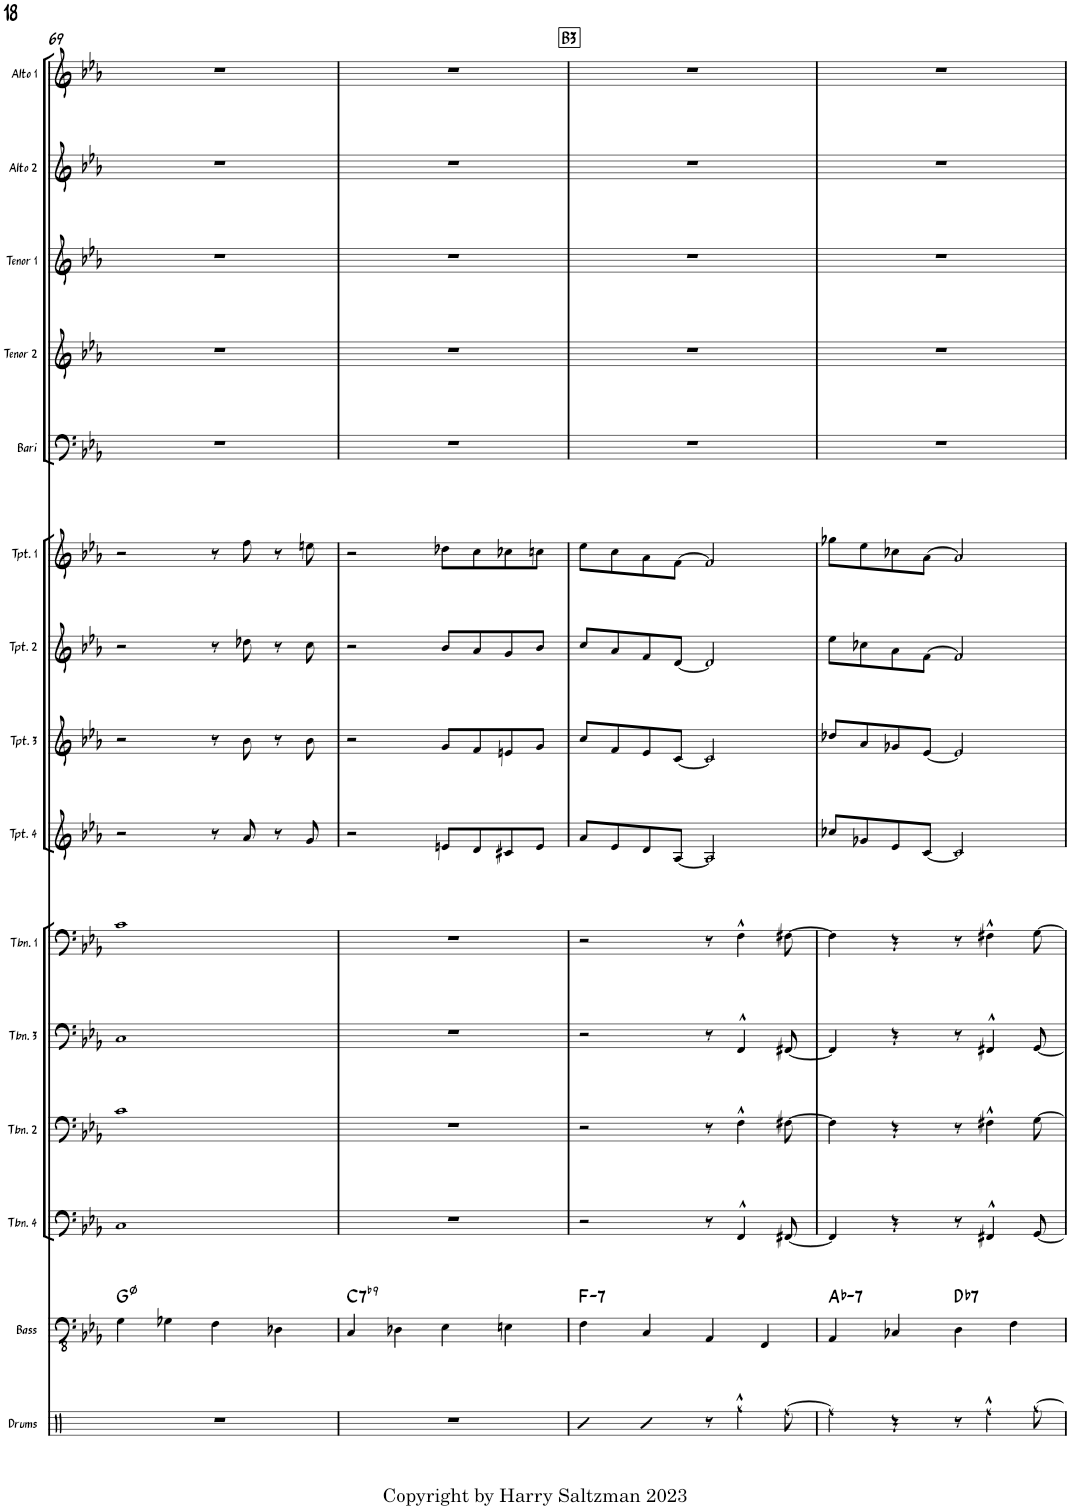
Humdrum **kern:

**kern	**kern	**harte	**kern	**kern	**harte	**kern	**harte	**kern	**kern	**kern	**kern	**kern	**kern	**kern	**kern	**kern	**kern	**kern	**kern	**kern
*part17	*part16	*part16	*part15	*part15	*part15	*part14	*part14	*part13	*part12	*part11	*part10	*part9	*part8	*part7	*part6	*part5	*part4	*part3	*part2	*part1
*staff18	*staff17	*	*staff16	*staff15	*	*staff14	*	*staff13	*staff12	*staff11	*staff10	*staff9	*staff8	*staff7	*staff6	*staff5	*staff4	*staff3	*staff2	*staff1
*I"Drums	*I"Bass	*	*I"Piano	*	*	*I"Guitar / Keys	*	*I"Trombone 4	*I"Trombone 2	*I"Trombone 3	*I"Trombone 1	*I"Trumpet 4	*I"Trumpet 3	*I"Trumpet 2	*I"Trumpet 1	*I"Bari Sax	*I"Tenor Sax 2	*I"Tenor Sax 1	*I"Alto Sax 2	*I"Alto Sax 1
*I'Drums	*I'Bass	*	*I'Pno.	*	*	*I'Git / key	*	*I'Tbn. 4	*I'Tbn. 2	*I'Tbn. 3	*I'Tbn. 1	*I'Tpt. 4	*I'Tpt. 3	*I'Tpt. 2	*I'Tpt. 1	*I'Bari	*I'Tenor 2	*I'Tenor 1	*I'Alto 2	*I'Alto 1
!!LO:PB:g=z
*clefX	*clefFv4	*	*clefF4	*clefG2	*	*clefGv2	*	*clefF4	*clefF4	*clefF4	*clefF4	*clefG2	*clefG2	*clefG2	*clefG2	*clefF4	*clefG2	*clefG2	*clefG2	*clefG2
*	*	*	*	*	*	*	*	*	*	*	*	*Trd1c2	*Trd1c2	*Trd1c2	*Trd1c2	*Trd12c21	*Trd8c14	*Trd8c14	*Trd5c9	*Trd5c9
*k[]	*k[b-e-a-]	*	*k[b-e-a-]	*k[b-e-a-]	*	*k[b-e-a-]	*	*k[b-e-a-]	*k[b-e-a-]	*k[b-e-a-]	*k[b-e-a-]	*k[b-e-a-]	*k[b-e-a-]	*k[b-e-a-]	*k[b-e-a-]	*k[b-e-a-]	*k[b-e-a-]	*k[b-e-a-]	*k[b-e-a-]	*k[b-e-a-]
*M4/4	*M4/4	*	*M4/4	*M4/4	*	*M4/4	*	*M4/4	*M4/4	*M4/4	*M4/4	*M4/4	*M4/4	*M4/4	*M4/4	*M4/4	*M4/4	*M4/4	*M4/4	*M4/4
=69	=69	=69	=69	=69	=69	=69	=69	=69	=69	=69	=69	=69	=69	=69	=69	=69	=69	=69	=69	=69
1r	4GG\	G:hdim7	4Dn	4b-	G:hdim7	4Dn	G:hdim7	1C	1c	1C	1c	2r	2r	2r	2r	1r	1r	1r	1r	1r
.	4GG-X\	.	4D	4b-	.	4D	.	.	.	.	.	.	.	.	.	.	.	.	.	.
.	4FF\	.	4D	4b-	.	4D	.	.	.	.	.	8r	8r	8r	8r	.	.	.	.	.
.	.	.	.	.	.	.	.	.	.	.	.	8a-/	8b-\	8dd-X\	8ff\	.	.	.	.	.
.	4DD-X\	.	4D	4b-	.	4D	.	.	.	.	.	8r	8r	8r	8r	.	.	.	.	.
.	.	.	.	.	.	.	.	.	.	.	.	8g/	8b-\	8cc\	8een\	.	.	.	.	.
=70	=70	=70	=70	=70	=70	=70	=70	=70	=70	=70	=70	=70	=70	=70	=70	=70	=70	=70	=70	=70
!	!	!LO:H:kt=7	!	!	!LO:H:kt=7	!	!LO:H:kt=7	!	!	!	!	!	!	!	!	!	!	!	!	!
1r	4CC/	C:7(b9)	4Dn	4b-	C:7(b9)	4Dn	C:7(b9)	1r	1r	1r	1r	2r	2r	2r	2r	1r	1r	1r	1r	1r
.	4DD-X\	.	4D	4b-	.	4D	.	.	.	.	.	.	.	.	.	.	.	.	.	.
.	4EE-\	.	4D	4b-	.	4D	.	.	.	.	.	8en/L	8g/L	8b-/L	8dd-X\L	.	.	.	.	.
.	.	.	.	.	.	.	.	.	.	.	.	8d/	8f/	8a-/	8cc\	.	.	.	.	.
.	4EEn\	.	4D	4b-	.	4D	.	.	.	.	.	8c#X/	8en/	8g/	8cc-X\	.	.	.	.	.
.	.	.	.	.	.	.	.	.	.	.	.	8e/J	8g/J	8b-/J	8ccn\J	.	.	.	.	.
!!LO:REH:place=s1:a:B:rj:fs=14:t=B3
=71	=71	=71	=71	=71	=71	=71	=71	=71	=71	=71	=71	=71	=71	=71	=71	=71	=71	=71	=71	=71
!	!	!LO:H:kt=7	!	!	!LO:H:kt=7	!	!LO:H:kt=7	!	!	!	!	!	!	!	!	!	!	!	!	!
4R	4FF\	F:min7	4D	4b-	F:min7	4CCCCC	F:min7	2r	2r	2r	2r	8a-/L	8cc/L	8cc/L	8ee-\L	1r	1r	1r	1r	1r
.	.	.	.	.	.	.	.	.	.	.	.	8e-/	8f/	8a-/	8cc\	.	.	.	.	.
4R	4CC/	.	4D	4b-	.	4CCCCC	.	.	.	.	.	8d/	8e-/	8f/	8a-\	.	.	.	.	.
.	.	.	.	.	.	.	.	.	.	.	.	[8A-/J	[8c/J	[8d/J	[8f\J	.	.	.	.	.
8r	4AAA-/	.	4D	4b-	.	8r	.	8r	8r	8r	8r	2A-/]	2c/]	2d/]	2f/]	.	.	.	.	.
4Rgg^^\	.	.	.	.	.	4g^^	.	4FF^^/	4F^^\	4FF^^/	4F^^\	.	.	.	.	.	.	.	.	.
.	4FFF/	.	4D	4b-	.	.	.	.	.	.	.	.	.	.	.	.	.	.	.	.
[8Rff\	.	.	.	.	.	[8g	.	[8FF#X/	[8F#X\	[8FF#X/	[8F#X\	.	.	.	.	.	.	.	.	.
=72	=72	=72	=72	=72	=72	=72	=72	=72	=72	=72	=72	=72	=72	=72	=72	=72	=72	=72	=72	=72
!	!	!LO:H:kt=7	!	!	!LO:H:kt=7	!	!LO:H:kt=7	!	!	!	!	!	!	!	!	!	!	!	!	!
4Rff\]	4AAA-/	Ab:min7	4D	4b-	Ab:min7	4gn]	Ab:min7	4FF#/]	4F#\]	4FF#/]	4F#\]	8cc-X/L	8dd-X/L	8ee-\L	8gg-X\L	1r	1r	1r	1r	1r
.	.	.	.	.	.	.	.	.	.	.	.	8g-X/	8a-/	8cc-X\	8ee-\	.	.	.	.	.
4r	4CC-X/	.	4D	4b-	.	4r	.	4r	4r	4r	4r	8e-/	8g-X/	8a-\	8cc-X\	.	.	.	.	.
.	.	.	.	.	.	.	.	.	.	.	.	[8c/J	[8e-/J	[8f\J	[8a-\J	.	.	.	.	.
!	!	!LO:H:kt=7	!	!	!LO:H:kt=7	!	!LO:H:kt=7	!	!	!	!	!	!	!	!	!	!	!	!	!
8r	4DD\	Db:7	4Dn	4b-	Db:7	8r	Db:7	8r	8r	8r	8r	2c/]	2e-/]	2f/]	2a-/]	.	.	.	.	.
4Rff^^\	.	.	.	.	.	4g^^	.	4FF#X^^/	4F#X^^\	4FF#X^^/	4F#X^^\	.	.	.	.	.	.	.	.	.
.	4FF\	.	4D	4b-	.	.	.	.	.	.	.	.	.	.	.	.	.	.	.	.
[8Rgg\	.	.	.	.	.	[8g	.	[8GG/	[8G\	[8GG/	[8G\	.	.	.	.	.	.	.	.	.
=	=	=	=	=	=	=	=	=	=	=	=	=	=	=	=	=	=	=	=	=
*-	*-	*-	*-	*-	*-	*-	*-	*-	*-	*-	*-	*-	*-	*-	*-	*-	*-	*-	*-	*-
